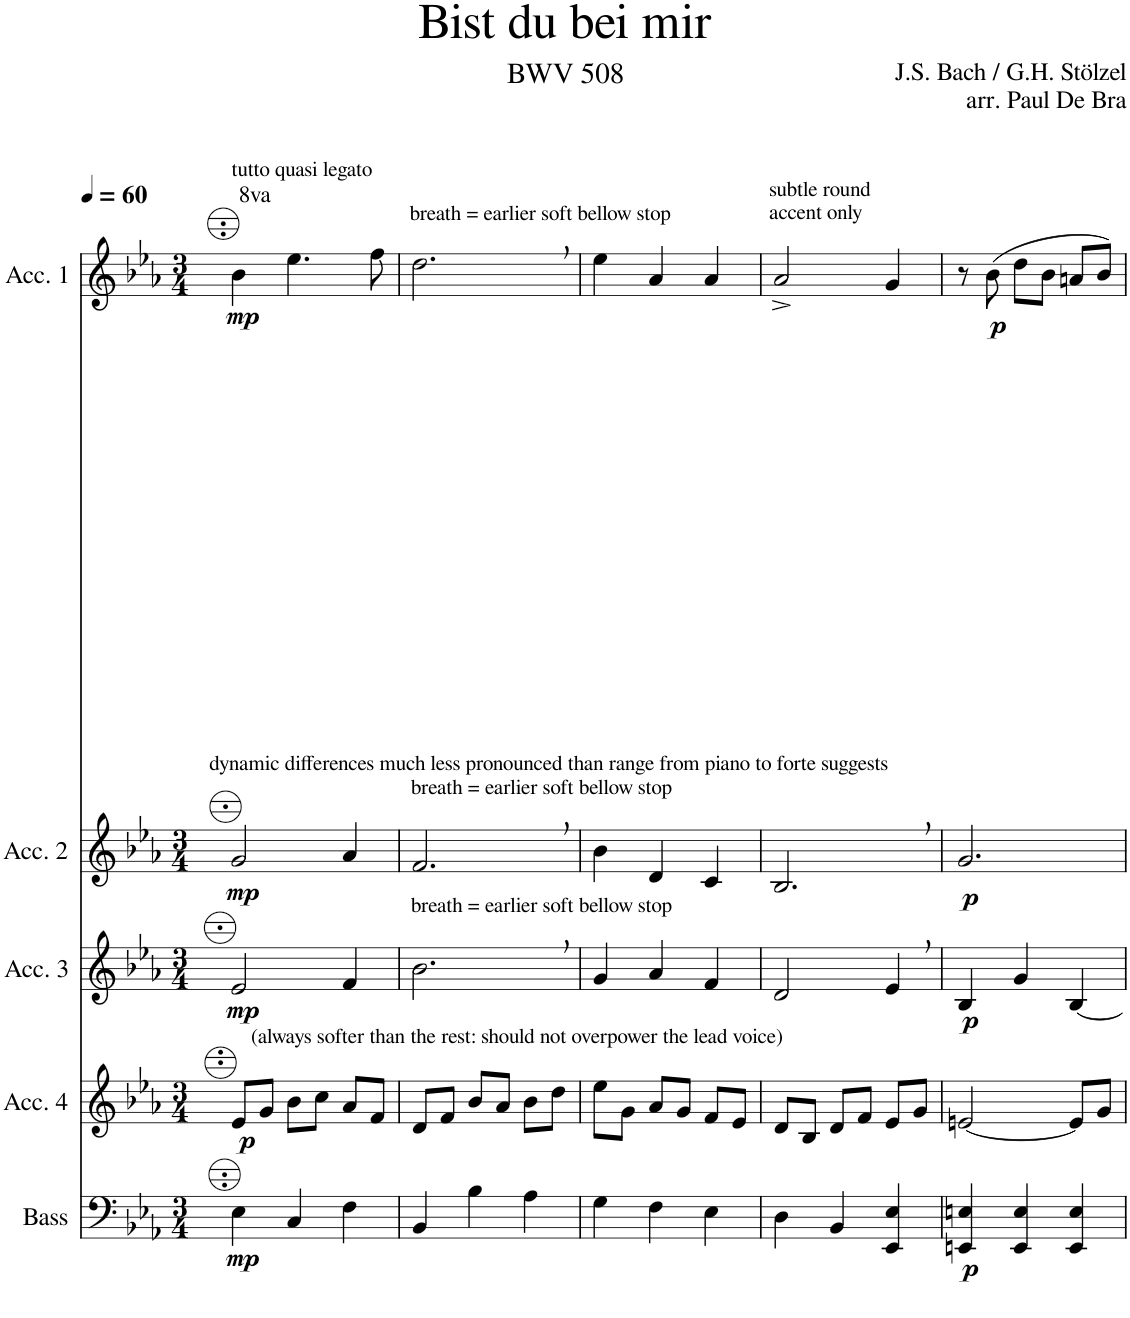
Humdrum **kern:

**kern	**dynam	**kern	**dynam	**kern	**dynam	**kern	**dynam	**kern	**dynam
*part5	*part5	*part4	*part4	*part3	*part3	*part2	*part2	*part1	*part1
*staff5	*staff5	*staff4	*staff4	*staff3	*staff3	*staff2	*staff2	*staff1	*staff1
*I"Bass	*	*I"Acc. 4	*	*I"Acc. 3	*	*I"Acc. 2	*	*I"Acc. 1	*
*I'B	*	*	*	*	*	*	*	*	*
*clefF4	*	*clefG2	*	*clefG2	*	*clefG2	*	*clefG2	*
*Trd7c12	*	*	*	*	*	*	*	*	*
*k[b-e-a-]	*	*k[b-e-a-]	*	*k[b-e-a-]	*	*k[b-e-a-]	*	*k[b-e-a-]	*
*M3/4	*	*M3/4	*	*M3/4	*	*M3/4	*	*M3/4	*
*MM60	*	*MM60	*	*MM60	*	*MM60	*	*MM60	*
=1	=1	=1	=1	=1	=1	=1	=1	=1	=1
!	!	!	!	!	!	!	!	!LO:TX:a:t=8va	!
!	!	!	!	!	!	!	!	!LO:TX:a:t=tutto quasi legato	!
!	!	!	!	!	!	!	!	!LO:TX:b:t=dynamic differences much less pronounced than range from piano to forte suggests	!
!	!	!LO:TX:a:t=(always softer than the rest&colon; should not overpower the lead voice)	!	!	!	!	!	!	!
!	!LO:DY:b	!	!LO:DY:b	!	!LO:DY:b	!	!LO:DY:b	!	!LO:DY:b
4E-\	mp	8e-/L	p	2e-/	mp	2g/	mp	4b-\	mp
.	.	8g/J	.	.	.	.	.	.	.
4C/	.	8b-\L	.	.	.	.	.	4.ee-\	.
.	.	8cc\J	.	.	.	.	.	.	.
4F\	.	8a-/L	.	4f/	.	4a-/	.	.	.
.	.	8f/J	.	.	.	.	.	8ff\	.
=2	=2	=2	=2	=2	=2	=2	=2	=2	=2
!	!	!	!	!	!	!	!	!LO:TX:a:t=breath = earlier soft bellow stop	!
!	!	!	!	!	!	!LO:TX:a:t=breath = earlier soft bellow stop	!	!	!
!	!	!	!	!LO:TX:a:t=breath = earlier soft bellow stop	!	!	!	!	!
4BB-/	.	8d/L	.	2.b-,\	.	2.f,/	.	2.dd,\	.
.	.	8f/J	.	.	.	.	.	.	.
4B-\	.	8b-/L	.	.	.	.	.	.	.
.	.	8a-/J	.	.	.	.	.	.	.
4A-\	.	8b-\L	.	.	.	.	.	.	.
.	.	8dd\J	.	.	.	.	.	.	.
=3	=3	=3	=3	=3	=3	=3	=3	=3	=3
4G\	.	8ee-\L	.	4g/	.	4b-\	.	4ee-\	.
.	.	8g\J	.	.	.	.	.	.	.
4F\	.	8a-/L	.	4a-/	.	4d/	.	4a-/	.
.	.	8g/J	.	.	.	.	.	.	.
4E-\	.	8f/L	.	4f/	.	4c/	.	4a-/	.
.	.	8e-/J	.	.	.	.	.	.	.
=4	=4	=4	=4	=4	=4	=4	=4	=4	=4
!	!	!	!	!	!	!	!	!LO:TX:a:t=subtle round	!
!	!	!	!	!	!	!	!	!LO:TX:a:t=accent only	!
4D\	.	8d/L	.	2d/	.	2.B-,/	.	2a-^/	.
.	.	8B-/J	.	.	.	.	.	.	.
4BB-/	.	8d/L	.	.	.	.	.	.	.
.	.	8f/J	.	.	.	.	.	.	.
4EE-/ 4E-/	.	8e-/L	.	4e-,/	.	.	.	4g/	.
.	.	8g/J	.	.	.	.	.	.	.
=5	=5	=5	=5	=5	=5	=5	=5	=5	=5
!	!LO:DY:b	!	!	!	!LO:DY:b	!	!LO:DY:b	!	!
4EEn/ 4En/	p	[2en/	.	4B-/	p	2.g/	p	8r	.
!	!	!	!	!	!	!	!	!	!LO:DY:b
.	.	.	.	.	.	.	.	(8b-\	p
4EE/ 4E/	.	.	.	4g/	.	.	.	8dd\L	.
.	.	.	.	.	.	.	.	8b-\J	.
4EE/ 4E/	.	8e/L]	.	[4B-/	.	.	.	8an/L	.
.	.	8g/J	.	.	.	.	.	8b-/J)	.
=	=	=	=	=	=	=	=	=	=
*-	*-	*-	*-	*-	*-	*-	*-	*-	*-
